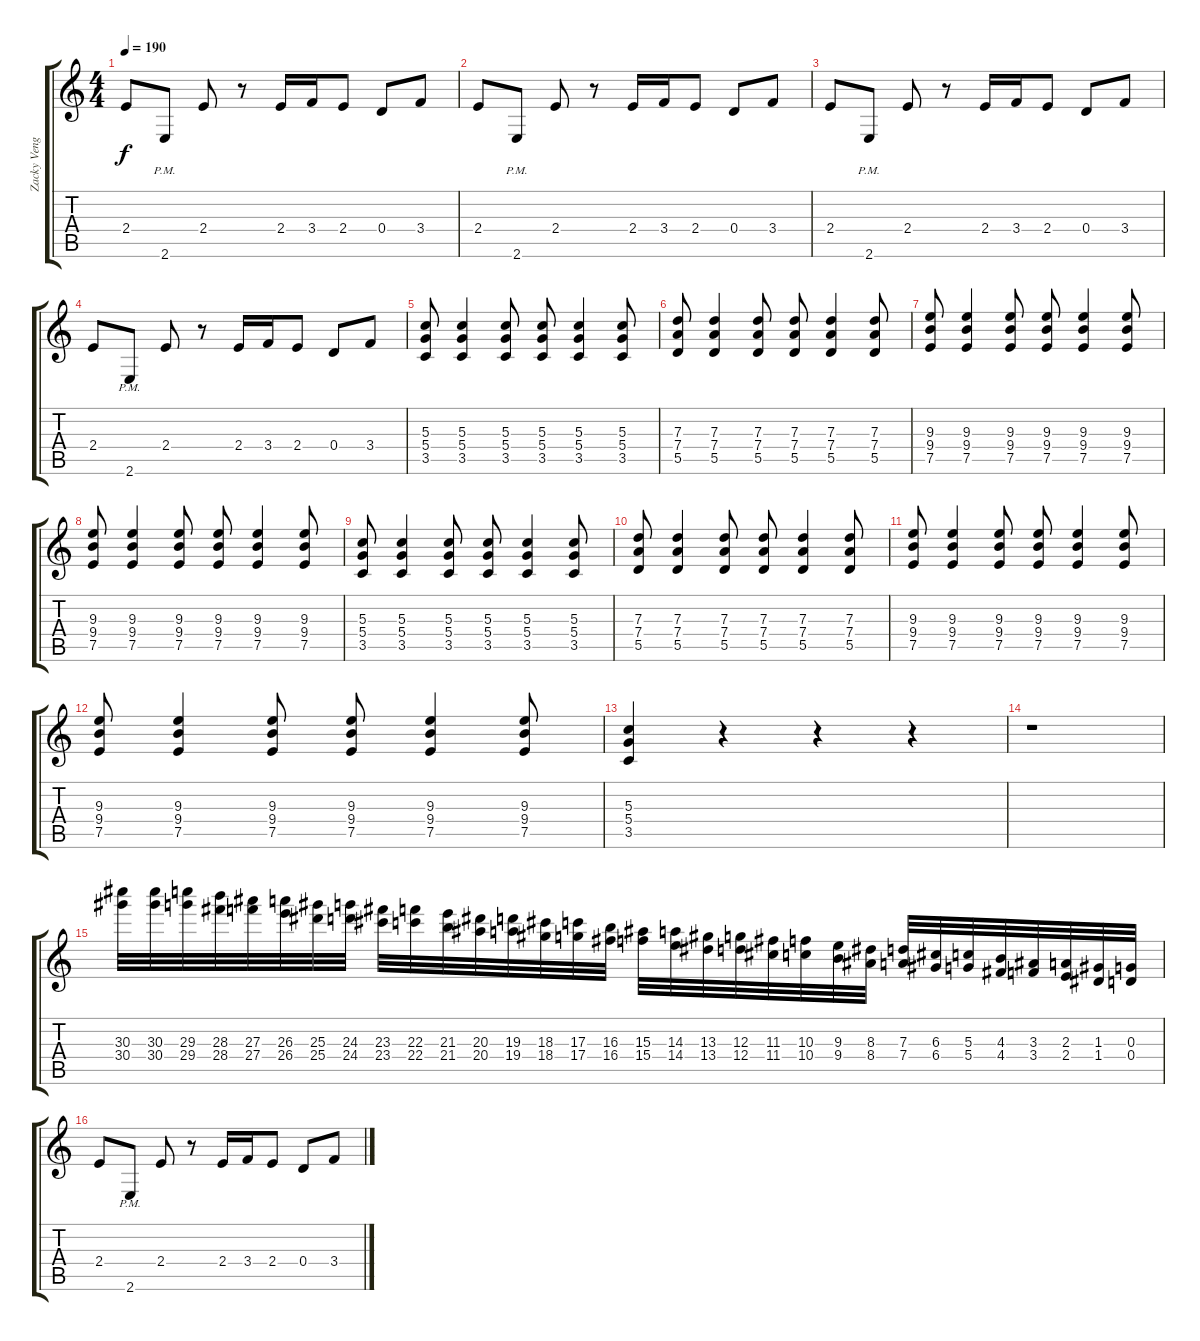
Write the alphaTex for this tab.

\track ("Zacky Vengeance" "Zacky Veng") {instrument distortionguitar}
\staff {score tabs}
\tuning (E4 B3 G3 D3 A2 D2) {hide}
\ts (4 4)
\tempo 190
\clef g2
\ks c
2.4.8{dy f instrument distortionguitar} 2.6{pm}.8 2.4.8 r.8 2.4.16 3.4.16 2.4.8 0.4.8 3.4.8 |
2.4.8{instrument distortionguitar} 2.6{pm}.8 2.4.8 r.8 2.4.16 3.4.16 2.4.8 0.4.8 3.4.8 |
2.4.8{instrument distortionguitar} 2.6{pm}.8 2.4.8 r.8 2.4.16 3.4.16 2.4.8 0.4.8 3.4.8 |
2.4.8{instrument distortionguitar} 2.6{pm}.8 2.4.8 r.8 2.4.16 3.4.16 2.4.8 0.4.8 3.4.8 |
(5.3 5.4 3.5).8 (5.3 5.4 3.5).4 (5.3 5.4 3.5).8 (5.3 5.4 3.5).8 (5.3 5.4 3.5).4 (5.3 5.4 3.5).8 |
(7.3 7.4 5.5).8 (7.3 7.4 5.5).4 (7.3 7.4 5.5).8 (7.3 7.4 5.5).8 (7.3 7.4 5.5).4 (7.3 7.4 5.5).8 |
(9.3 9.4 7.5).8 (9.3 9.4 7.5).4 (9.3 9.4 7.5).8 (9.3 9.4 7.5).8 (9.3 9.4 7.5).4 (9.3 9.4 7.5).8 |
(9.3 9.4 7.5).8 (9.3 9.4 7.5).4 (9.3 9.4 7.5).8 (9.3 9.4 7.5).8 (9.3 9.4 7.5).4 (9.3 9.4 7.5).8 |
(5.3 5.4 3.5).8 (5.3 5.4 3.5).4 (5.3 5.4 3.5).8 (5.3 5.4 3.5).8 (5.3 5.4 3.5).4 (5.3 5.4 3.5).8 |
(7.3 7.4 5.5).8 (7.3 7.4 5.5).4 (7.3 7.4 5.5).8 (7.3 7.4 5.5).8 (7.3 7.4 5.5).4 (7.3 7.4 5.5).8 |
(9.3 9.4 7.5).8 (9.3 9.4 7.5).4 (9.3 9.4 7.5).8 (9.3 9.4 7.5).8 (9.3 9.4 7.5).4 (9.3 9.4 7.5).8 |
(9.3 9.4 7.5).8 (9.3 9.4 7.5).4 (9.3 9.4 7.5).8 (9.3 9.4 7.5).8 (9.3 9.4 7.5).4 (9.3 9.4 7.5).8 |
(5.3 5.4 3.5).4 r.4 r.4 r.4 |
r.1 |
(30.3 30.4).32{instrument guitarharmonics} (30.3 30.4).32 (29.3 29.4).32 (28.3 28.4).32 (27.3 27.4).32 (26.3 26.4).32 (25.3 25.4).32 (24.3 24.4).32 (23.3 23.4).32 (22.3 22.4).32 (21.3 21.4).32 (20.3 20.4).32 (19.3 19.4).32 (18.3 18.4).32 (17.3 17.4).32 (16.3 16.4).32 (15.3 15.4).32 (14.3 14.4).32 (13.3 13.4).32 (12.3 12.4).32 (11.3 11.4).32 (10.3 10.4).32 (9.3 9.4).32 (8.3 8.4).32 (7.3 7.4).32 (6.3 6.4).32 (5.3 5.4).32 (4.3 4.4).32 (3.3 3.4).32 (2.3 2.4).32 (1.3 1.4).32 (0.3 0.4).32 |
2.4.8{instrument distortionguitar} 2.6{pm}.8 2.4.8 r.8 2.4.16 3.4.16 2.4.8 0.4.8 3.4.8
